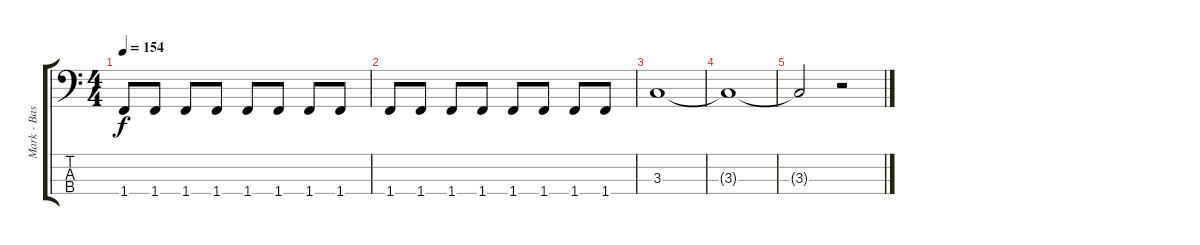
\track ("Mark - Bass" "Mark - Bas") {instrument electricbasspick}
\staff {score tabs}
\tuning (G2 D2 A1 E1) {hide}
\ts (4 4)
\tempo 154
\clef f4
\ks c
1.4.8{dy f} 1.4.8 1.4.8 1.4.8 1.4.8 1.4.8 1.4.8 1.4.8 |
1.4.8 1.4.8 1.4.8 1.4.8 1.4.8 1.4.8 1.4.8 1.4.8 |
3.3.1 |
3.3{t}.1 |
3.3{t}.2 r.2
